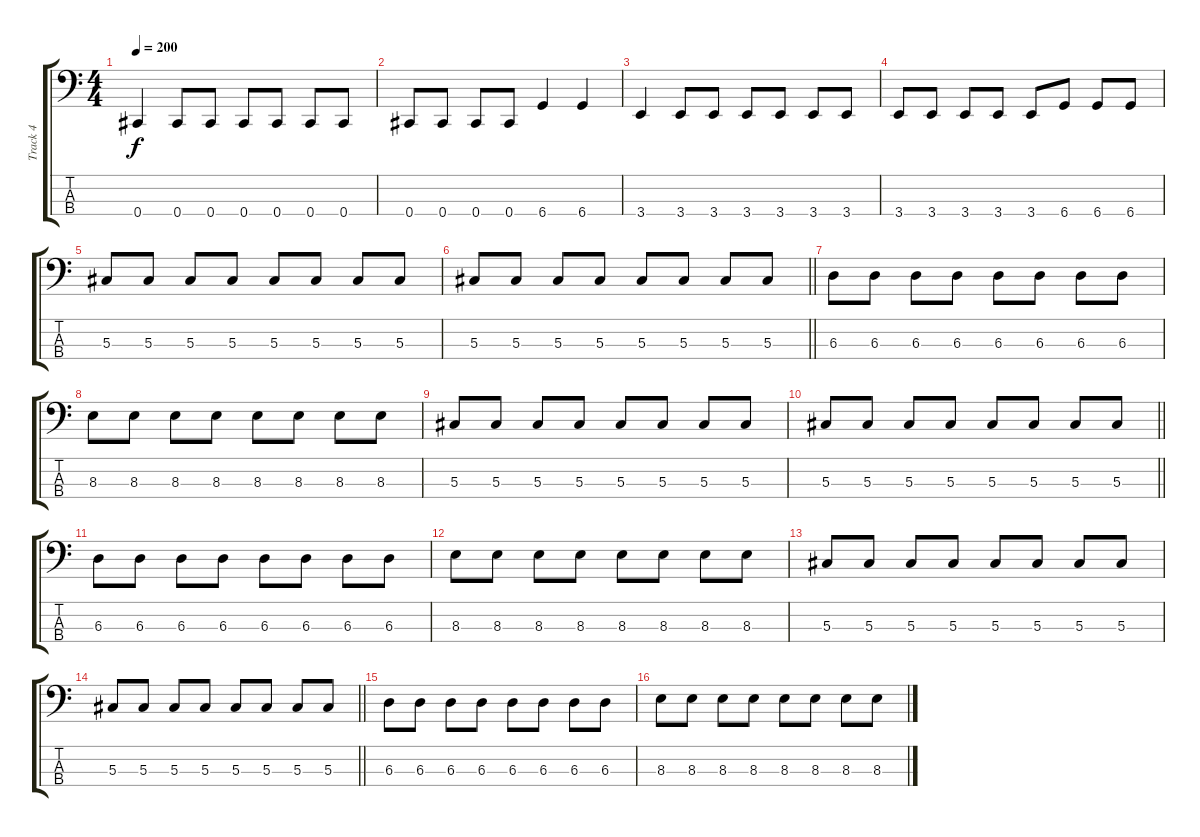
\track ("Track 4" "Track 4") {instrument electricbasspick}
\staff {score tabs}
\tuning (Gb2 Db2 Ab1 Db1) {hide}
\ts (4 4)
\tempo 200
\clef f4
\ks c
0.4.4{dy f} 0.4.8 0.4.8 0.4.8 0.4.8 0.4.8 0.4.8 |
0.4.8 0.4.8 0.4.8 0.4.8 6.4.4 6.4.4 |
3.4.4 3.4.8 3.4.8 3.4.8 3.4.8 3.4.8 3.4.8 |
3.4.8 3.4.8 3.4.8 3.4.8 3.4.8 6.4.8 6.4.8 6.4.8 |
5.3.8 5.3.8 5.3.8 5.3.8 5.3.8 5.3.8 5.3.8 5.3.8 |
\barLineRight lightlight
5.3.8 5.3.8 5.3.8 5.3.8 5.3.8 5.3.8 5.3.8 5.3.8 |
6.3.8 6.3.8 6.3.8 6.3.8 6.3.8 6.3.8 6.3.8 6.3.8 |
8.3.8 8.3.8 8.3.8 8.3.8 8.3.8 8.3.8 8.3.8 8.3.8 |
5.3.8 5.3.8 5.3.8 5.3.8 5.3.8 5.3.8 5.3.8 5.3.8 |
\barLineRight lightlight
5.3.8 5.3.8 5.3.8 5.3.8 5.3.8 5.3.8 5.3.8 5.3.8 |
6.3.8 6.3.8 6.3.8 6.3.8 6.3.8 6.3.8 6.3.8 6.3.8 |
8.3.8 8.3.8 8.3.8 8.3.8 8.3.8 8.3.8 8.3.8 8.3.8 |
5.3.8 5.3.8 5.3.8 5.3.8 5.3.8 5.3.8 5.3.8 5.3.8 |
\barLineRight lightlight
5.3.8 5.3.8 5.3.8 5.3.8 5.3.8 5.3.8 5.3.8 5.3.8 |
6.3.8 6.3.8 6.3.8 6.3.8 6.3.8 6.3.8 6.3.8 6.3.8 |
8.3.8 8.3.8 8.3.8 8.3.8 8.3.8 8.3.8 8.3.8 8.3.8
